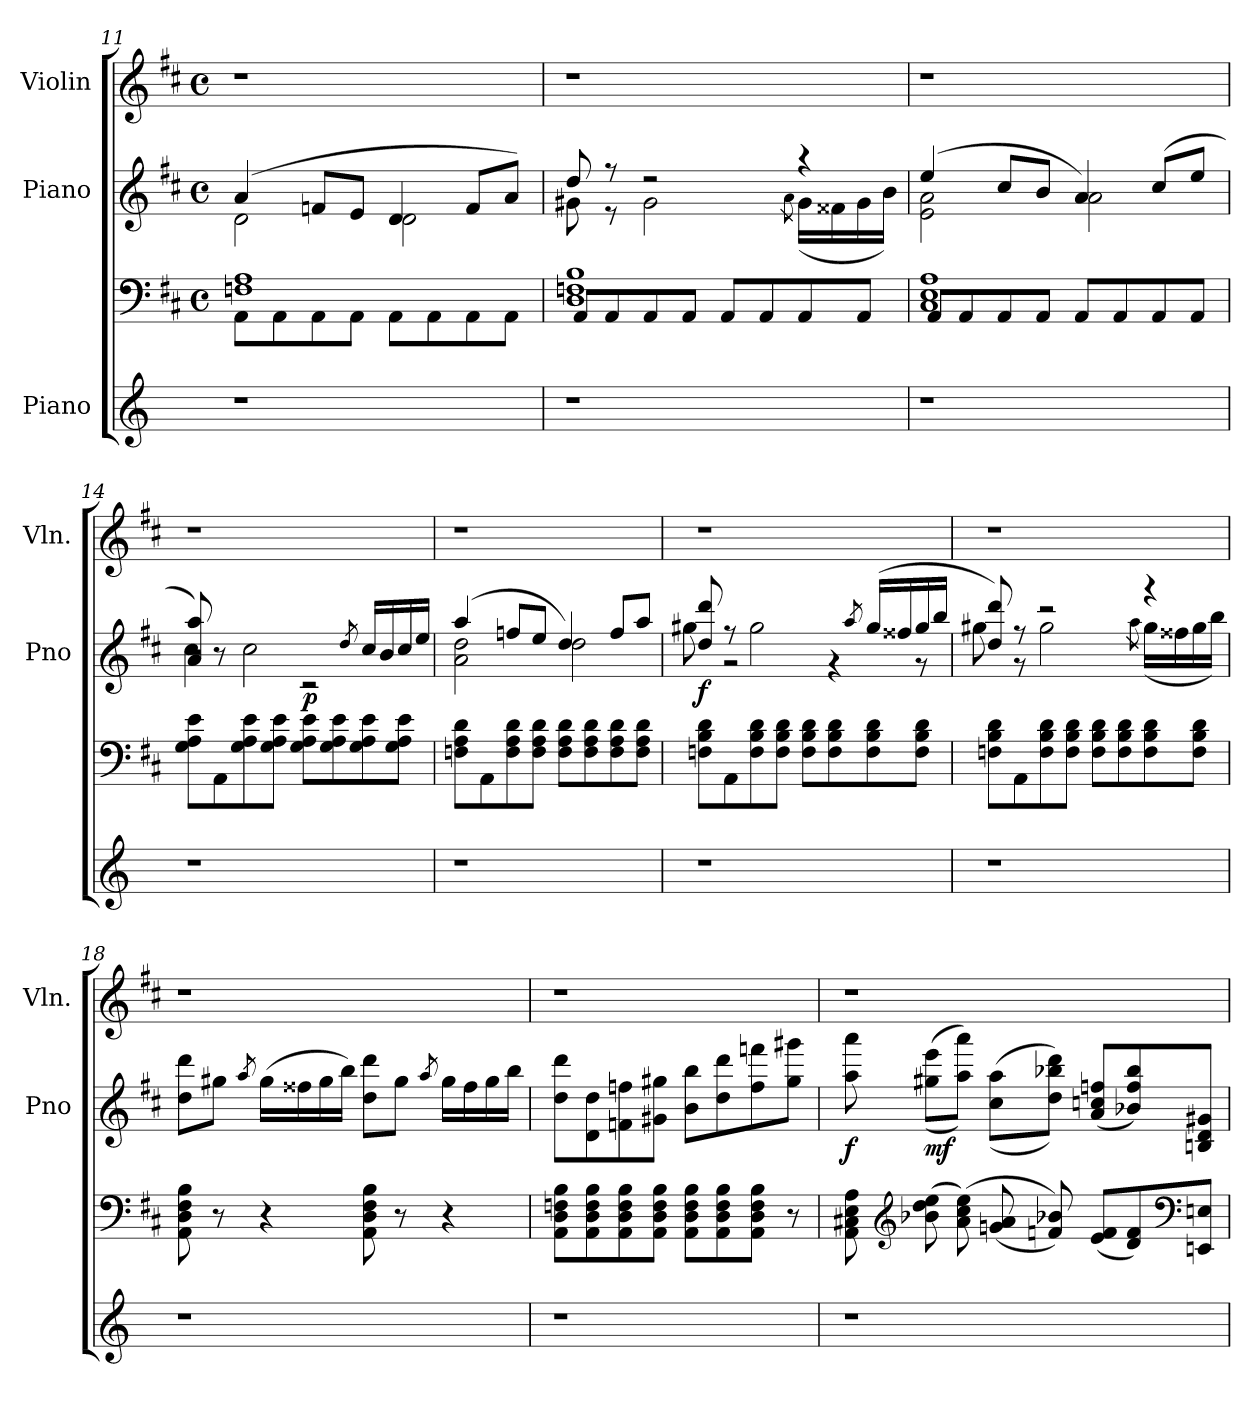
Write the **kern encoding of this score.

**kern	**kern	**dynam	**kern	**dynam	**kern
*part3	*part3	*part3	*part2	*part2	*part1
*staff4	*staff3	*staff3/4	*staff2	*staff2	*staff1
*I"Piano	*	*	*I"Piano	*	*I"Violin
*	*	*	*I'Pno	*	*I'Vln.
*clefG2	*clefF4	*	*clefG2	*	*clefG2
*k[]	*k[f#c#]	*	*k[f#c#]	*	*k[f#c#]
*	*M4/4	*	*M4/4	*	*M4/4
*	*met(c)	*	*met(c)	*	*met(c)
=11	=11	=11	=11	=11	=11
*	*^	*	*^	*	*
1r	1Fn 1A	8AA\L	.	(>4a/	2d\	.	1r
.	.	8AA\	.	.	.	.	.
.	.	8AA\	.	8fn/L	.	.	.
.	.	8AA\J	.	8e/J	.	.	.
.	.	8AA\L	.	4d/	2d\	.	.
.	.	8AA\	.	.	.	.	.
.	.	8AA\	.	8f/L	.	.	.
.	.	8AA\J	.	8a/J)	.	.	.
!!LO:LB:g=z
=12	=12	=12	=12	=12	=12	=12	=12
*	*	*^	*	*	*	*	*
1r	1B	1D 1Fn	8AA/L	.	8dd/	8g#X\	.	1r
.	.	.	8AA/	.	8r	8r	.	.
.	.	.	8AA/	.	2r	2g#\	.	.
.	.	.	8AA/J	.	.	.	.	.
.	.	.	8AA/L	.	.	.	.	.
.	.	.	8AA/	.	.	.	.	.
.	.	.	.	.	.	8qa\	.	.
.	.	.	8AA/	.	4r	(>16g#\LL	.	.
.	.	.	.	.	.	16f##X\	.	.
.	.	.	8AA/J	.	.	16g#\	.	.
.	.	.	.	.	.	16b\JJ)	.	.
=13	=13	=13	=13	=13	=13	=13	=13	=13
1r	1A	1C# 1E	8AA/L	.	(>4ee/	2e\ 2a\	.	1r
.	.	.	8AA/	.	.	.	.	.
.	.	.	8AA/	.	8cc#/L	.	.	.
.	.	.	8AA/J	.	8b/J	.	.	.
.	.	.	8AA/L	.	4a/)	2a\	.	.
.	.	.	8AA/	.	.	.	.	.
.	.	.	8AA/	.	(>8cc#/L	.	.	.
.	.	.	8AA/J	.	8ee/J	.	.	.
*	*v	*v	*v	*	*	*	*	*
=14	=14	=14	=14	=14	=14	=14
*	*	*	*	*^	*	*
1r	8G\ 8A\ 8e\L	.	8a/ 8aa/)	4cc#\	2r	.	1r
.	8AA\	.	8r	.	.	.	.
.	8G\ 8A\ 8e\	.	2cc#\	2.ryy	.	.	.
.	8G\ 8A\ 8e\J	.	.	.	.	.	.
!	!	!LO:DY:a	!	!	!	!	!
.	8G\ 8A\ 8e\L	p	.	.	2r	.	.
.	8G\ 8A\ 8e\	.	.	.	.	.	.
.	.	.	8qdd/	.	.	.	.
.	8G\ 8A\ 8e\	.	16cc#/LL	.	.	.	.
.	.	.	16b/	.	.	.	.
.	8G\ 8A\ 8e\J	.	16cc#/	.	.	.	.
.	.	.	16ee/JJ	.	.	.	.
*	*	*	*	*v	*v	*	*
=15	=15	=15	=15	=15	=15	=15
1r	8Fn\ 8A\ 8d\L	.	(>4aa/	2a\ 2dd\	.	1r
.	8AA\	.	.	.	.	.
.	8F\ 8A\ 8d\	.	8ffn/L	.	.	.
.	8F\ 8A\ 8d\J	.	8ee/J	.	.	.
.	8F\ 8A\ 8d\L	.	4dd/)	2dd\	.	.
.	8F\ 8A\ 8d\	.	.	.	.	.
.	8F\ 8A\ 8d\	.	8ff/L	.	.	.
.	8F\ 8A\ 8d\J	.	8aa/J	.	.	.
!!LO:PB:g=z
=16	=16	=16	=16	=16	=16	=16
!	!	!	!	!	!LO:DY:b	!
1r	8Fn\ 8B\ 8d\L	.	8dd/ 8ddd/	8gg#X\	f	1r
.	8AA\	.	8r	2r	.	.
.	8F\ 8B\ 8d\	.	2gg#\	.	.	.
.	8F\ 8B\ 8d\J	.	.	.	.	.
.	8F\ 8B\ 8d\L	.	.	.	.	.
.	8F\ 8B\ 8d\	.	.	4r	.	.
.	.	.	8qaa/	.	.	.
.	8F\ 8B\ 8d\	.	(>16gg#/LL	.	.	.
.	.	.	16ff##X/	.	.	.
.	8F\ 8B\ 8d\J	.	16gg#/	8r	.	.
.	.	.	16bb/JJ	.	.	.
=17	=17	=17	=17	=17	=17	=17
1r	8Fn\ 8B\ 8d\L	.	8dd/ 8ddd/)	8gg#X\	.	1r
.	8AA\	.	8r	8r	.	.
.	8F\ 8B\ 8d\	.	2r	2gg#\	.	.
.	8F\ 8B\ 8d\J	.	.	.	.	.
.	8F\ 8B\ 8d\L	.	.	.	.	.
.	8F\ 8B\ 8d\	.	.	.	.	.
.	.	.	.	8qaa\	.	.
.	8F\ 8B\ 8d\	.	4r	(>16gg#\LL	.	.
.	.	.	.	16ff##X\	.	.
.	8F\ 8B\ 8d\J	.	.	16gg#\	.	.
.	.	.	.	16bb\JJ)	.	.
*	*	*	*v	*v	*	*
=18	=18	=18	=18	=18	=18
1r	8AA\ 8D\ 8F#\ 8B\	.	8dd\ 8ddd\L	.	1r
.	8r	.	8gg#X\J	.	.
.	.	.	8qaa/	.	.
.	4r	.	(>16gg#\LL	.	.
.	.	.	16ff##X\	.	.
.	.	.	16gg#\	.	.
.	.	.	16bb\JJ)	.	.
.	8AA\ 8D\ 8F#\ 8B\	.	8dd\ 8ddd\L	.	.
.	8r	.	8gg#\J	.	.
.	.	.	8qaa/	.	.
.	4r	.	16gg#\LL	.	.
.	.	.	16ff##\	.	.
.	.	.	16gg#\	.	.
.	.	.	16bb\JJ	.	.
!!LO:LB:g=z
=19	=19	=19	=19	=19	=19
1r	8AA\ 8D\ 8Fn\ 8B\L	.	8dd\ 8ddd\L	.	1r
.	8AA\ 8D\ 8F\ 8B\	.	8d\ 8dd\	.	.
.	8AA\ 8D\ 8F\ 8B\	.	8fn\ 8ffn\	.	.
.	8AA\ 8D\ 8F\ 8B\J	.	8g#X\ 8gg#X\J	.	.
.	8AA\ 8D\ 8F\ 8B\L	.	8b\ 8bb\L	.	.
.	8AA\ 8D\ 8F\ 8B\	.	8dd\ 8ddd\	.	.
.	8AA\ 8D\ 8F\ 8B\J	.	8ff\ 8fffn\	.	.
.	8r	.	8gg#\ 8ggg#X\J	.	.
=20	=20	=20	=20	=20	=20
!	!	!	!	!LO:DY:b	!
1r	8AA\ 8C#X\ 8E\ 8A\	.	8aa\ 8aaa\	f	1r
*	*clefG2	*	*	*	*
!	!	!	!	!LO:DY:b	!
.	(>8b-X\ 8dd\ 8ee\	.	(>(<8gg#X\ 8eee\L	mf	.
.	(<8a\ 8cc#\ 8ee\)	.	8aa\ 8aaa\J))	.	.
.	(>8gn/ 8a/	.	(<(>8cc#\ 8aa\L	.	.
.	8fn/ 8b-X/))	.	8dd\ 8bb-X\ 8ddd\J))	.	.
.	(<8e/ 8f/L	.	(>8a/ 8ccn/ 8ffn/L	.	.
.	8d/ 8f/)	.	8b-X/ 8ff/ 8bb-/)	.	.
*	*clefF4	*	*	*	*
.	8EEn/ 8En/J	.	8Bn/ 8d/ 8g#X/J	.	.
=	=	=	=	=	=
*-	*-	*-	*-	*-	*-
